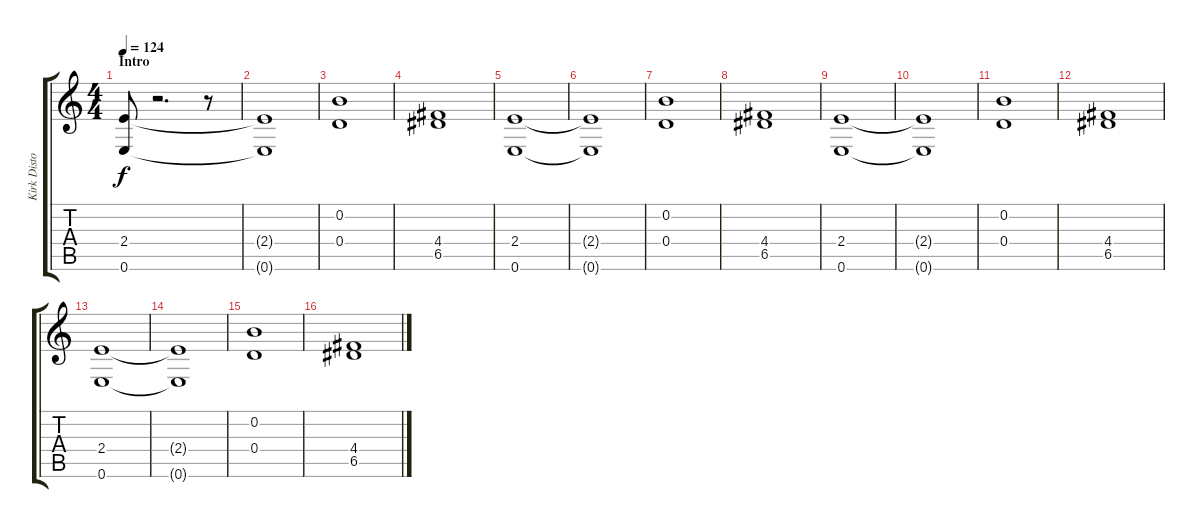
\track ("Kirk Distortion" "Kirk Disto") {instrument distortionguitar}
\staff {score tabs}
\tuning (E4 B3 G3 D3 A2 E2) {hide}
\ts (4 4)
\section ("" "Intro")
\tempo 124
\clef g2
\ks c
(2.4 0.6).8{dy f volume 0 instrument distortionguitar} r.2{d volume 5} r.8 |
(2.4{t} 0.6{t}).1 |
(0.2 0.4).1 |
(4.4 6.5).1 |
(2.4 0.6).1 |
(2.4{t} 0.6{t}).1 |
(0.2 0.4).1 |
(4.4 6.5).1 |
(2.4 0.6).1 |
(2.4{t} 0.6{t}).1 |
(0.2 0.4).1 |
(4.4 6.5).1 |
(2.4 0.6).1 |
(2.4{t} 0.6{t}).1 |
(0.2 0.4).1 |
(4.4 6.5).1
